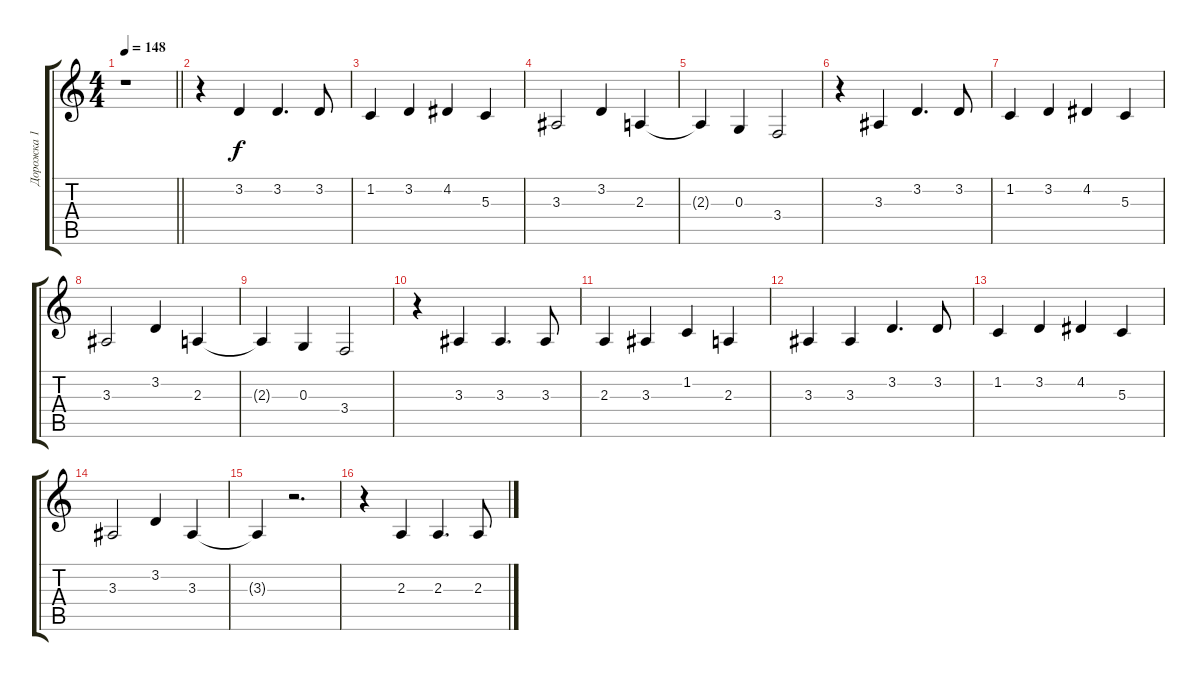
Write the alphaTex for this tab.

\track ("Дорожка 1" "Дорожка 1") {instrument flute}
\staff {score tabs}
\tuning (E4 B3 G3 D3 A2 E2) {hide}
\ts (4 4)
\tempo 148
\clef g2
\barLineRight lightlight
\ks c
r.1{dy f} |
r.4 3.2.4 3.2.4{d} 3.2.8 |
1.2.4 3.2.4 4.2.4 5.3.4 |
3.3.2 3.2.4 2.3.4 |
2.3{t}.4 0.3.4 3.4.2 |
r.4 3.3.4 3.2.4{d} 3.2.8 |
1.2.4 3.2.4 4.2.4 5.3.4 |
3.3.2 3.2.4 2.3.4 |
2.3{t}.4 0.3.4 3.4.2 |
r.4 3.3.4 3.3.4{d} 3.3.8 |
2.3.4 3.3.4 1.2.4 2.3.4 |
3.3.4 3.3.4 3.2.4{d} 3.2.8 |
1.2.4 3.2.4 4.2.4 5.3.4 |
3.3.2 3.2.4 3.3.4 |
3.3{t}.4 r.2{d} |
r.4 2.3.4 2.3.4{d} 2.3.8
